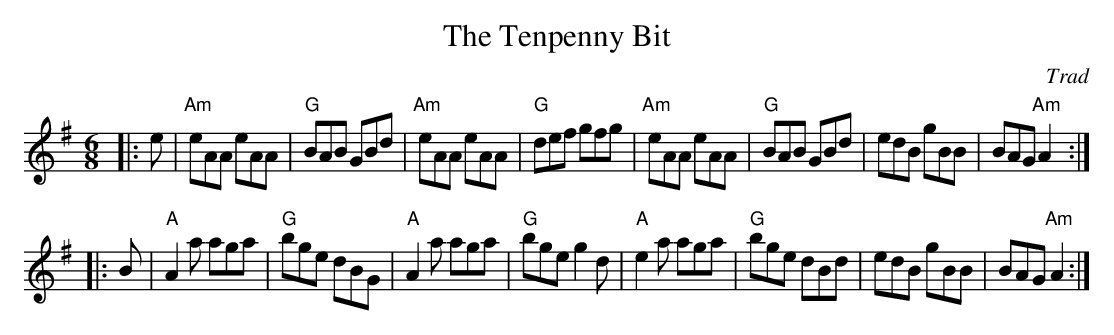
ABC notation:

X:1
T: Tenpenny Bit, The
O: Trad
M: 6/8
L: 1/8
K: ADor
|: e \
| "Am"eAA eAA | "G"BAB GBd | "Am"eAA eAA | "G"def gfg \
| "Am"eAA eAA | "G"BAB GBd | edB gBB | BAG "Am"A2 :|
|: B \
| "A"A2a aga | "G"bge dBG | "A"A2a aga | "G"bge g2d \
| "A"e2a aga | "G"bge dBd | edB gBB | BAG "Am"A2 :|
